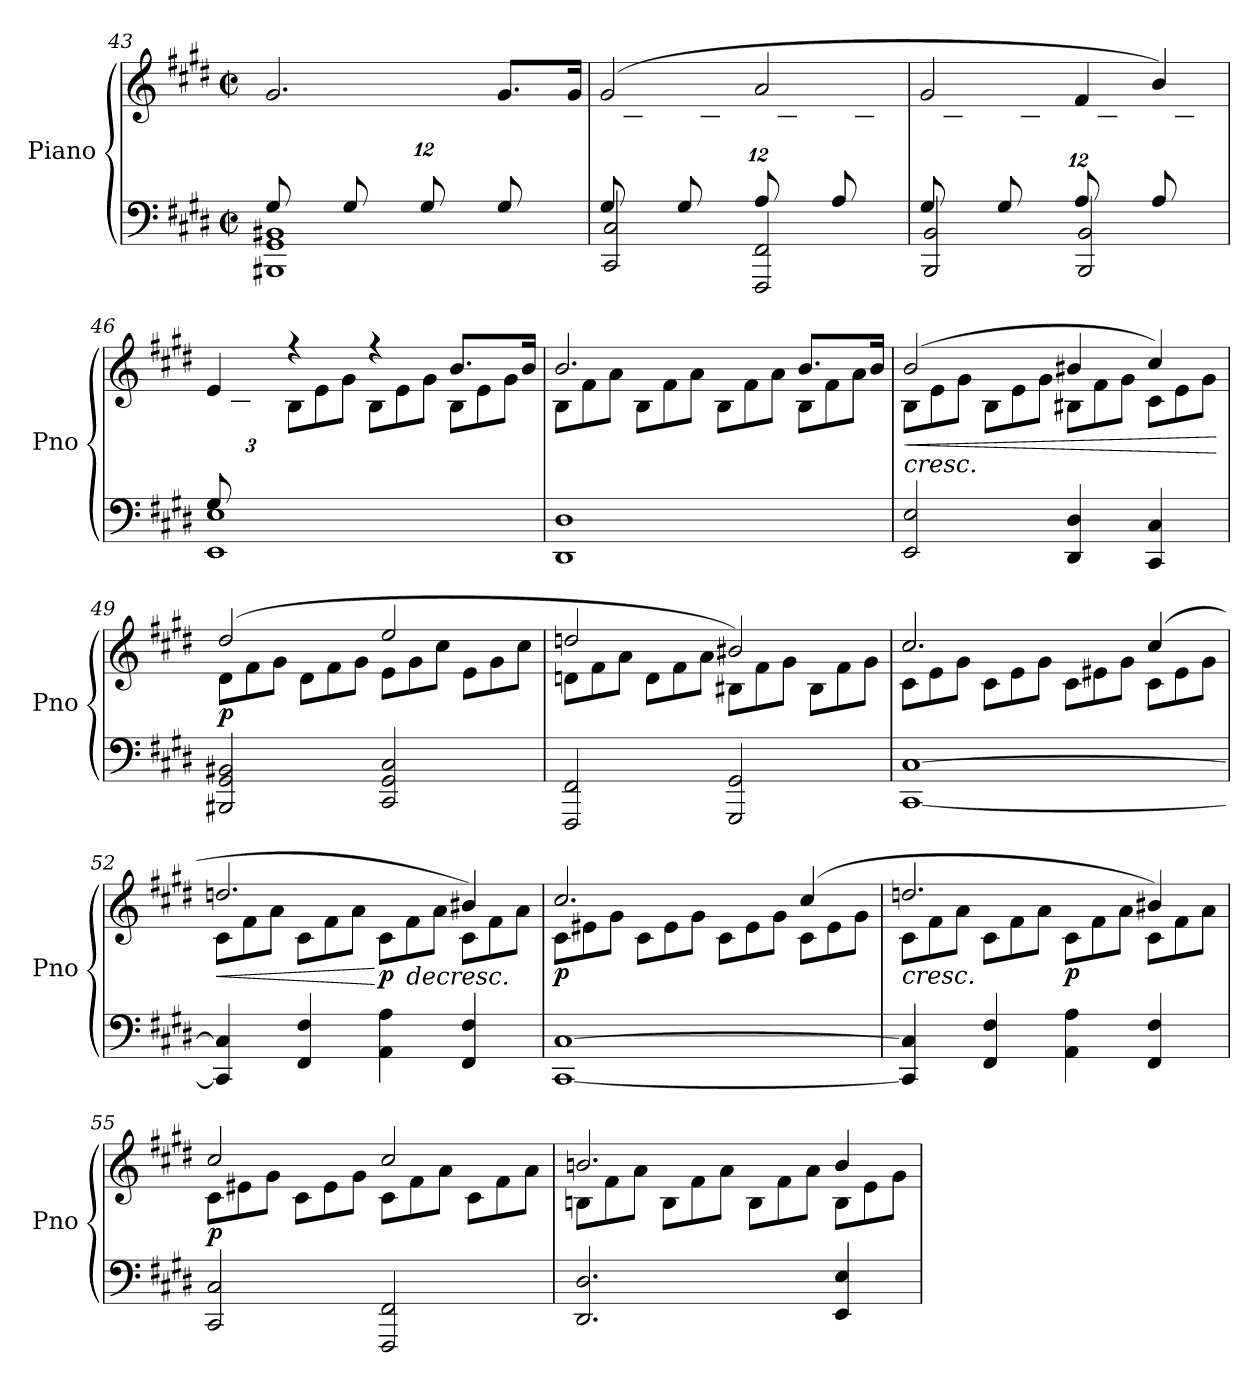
**kern	**kern	**dynam
*part1	*part1	*part1
*staff2	*staff1	*staff1/2
*I"Piano	*	*
*I'Pno	*	*
!!LO:LB:g=z
*clefF4	*clefG2	*
*k[f#c#g#d#]	*k[f#c#g#d#]	*
*M4/4	*M4/4	*
*met(c|)	*met(c|)	*
*Xtuplet	*	*
=43	=43	=43
*^	*^	*
12G#/L	1BBB#X 1GG# 1BB#X	2.g#/	12ryy	.
6ryy	.	.	12d#\	.
.	.	.	12f#\J	.
12G#/L	.	.	12ryy	.
6ryy	.	.	12d#\	.
.	.	.	12f#\J	.
12G#/L	.	.	12ryy	.
6ryy	.	.	12d#\	.
.	.	.	12f#\J	.
12G#/L	.	8.g#/L	12ryy	.
6ryy	.	.	12d#\	.
.	.	.	12f#\J	.
.	.	16g#/Jk	.	.
=44	=44	=44	=44	=44
12G#/L	2CC#/ 2C#/	(>2g#/	12ryy	.
6ryy	.	.	12c#\	.
.	.	.	12e\J	.
12G#/L	.	.	12ryy	.
6ryy	.	.	12c#\	.
.	.	.	12e\J	.
12A/L	2FFF#/ 2FF#/	2a/	12ryy	.
6ryy	.	.	12c#\	.
.	.	.	12f#\J	.
12A/L	.	.	12ryy	.
6ryy	.	.	12c#\	.
.	.	.	12f#\J	.
=45	=45	=45	=45	=45
12G#/L	2BBB/ 2BB/	2g#/	12ryy	.
6ryy	.	.	12B\	.
.	.	.	12e\J	.
12G#/L	.	.	12ryy	.
6ryy	.	.	12B\	.
.	.	.	12e\J	.
12A/L	2BBB/ 2BB/	4f#/	12ryy	.
6ryy	.	.	12B\	.
.	.	.	12d#\J	.
12A/L	.	4b/)	12ryy	.
6ryy	.	.	12B\	.
.	.	.	12d#\J	.
=46	=46	=46	=46	=46
12G#/L	1EE 1E	4e/	12ryy	.
12%11ryy	.	.	12B\	.
.	.	.	12e\J	.
*	*	*	*Xtuplet	*
.	.	4r	12B\L	.
.	.	.	12e\	.
.	.	.	12g#\J	.
.	.	4r	12B\L	.
.	.	.	12e\	.
.	.	.	12g#\J	.
.	.	8.b/L	12B\L	.
.	.	.	12e\	.
.	.	.	12g#\J	.
.	.	16b/Jk	.	.
*v	*v	*	*	*
!!LO:PB:g=z	!!
=47	=47	=47	=47
1DD# 1D#	2.b/	12B\L	.
.	.	12f#\	.
.	.	12a\J	.
.	.	12B\L	.
.	.	12f#\	.
.	.	12a\J	.
.	.	12B\L	.
.	.	12f#\	.
.	.	12a\J	.
.	8.b/L	12B\L	.
.	.	12f#\	.
.	.	12a\J	.
.	16b/Jk	.	.
=48	=48	=48	=48
!	!LO:TX:b:i:t=cresc.	!	!
!	!	!	!LO:HP:b
2EE/ 2E/	(>2b/	12B\L	<
.	.	12e\	.
.	.	12g#\J	.
.	.	12B\L	.
.	.	12e\	.
.	.	12g#\J	.
4DD#/ 4D#/	4b#X/	12B#X\L	.
.	.	12f#\	.
.	.	12g#\J	.
4CC#/ 4C#/	4cc#/)	12c#\L	.
.	.	12e\	.
.	.	12g#\J	.
*	*v	*v	*
.	.	[
=49	=49	=49
*	*^	*
!	!	!	!LO:DY:b
2BBB#X/ 2GG#/ 2BB#X/	(>2dd#/	12d#\L	p
.	.	12f#\	.
.	.	12g#\J	.
.	.	12d#\L	.
.	.	12f#\	.
.	.	12g#\J	.
2CC#/ 2GG#/ 2C#/	2ee/	12e\L	.
.	.	12g#\	.
.	.	12cc#\J	.
.	.	12e\L	.
.	.	12g#\	.
.	.	12cc#\J	.
!!LO:LB:g=z	!!
=50	=50	=50	=50
2FFF#/ 2FF#/	2ddn/	12dn\L	.
.	.	12f#\	.
.	.	12a\J	.
.	.	12d\L	.
.	.	12f#\	.
.	.	12a\J	.
2GGG#/ 2GG#/	2b#X/)	12B#X\L	.
.	.	12f#\	.
.	.	12g#\J	.
.	.	12B#\L	.
.	.	12f#\	.
.	.	12g#\J	.
!!LO:LB:g=z	!!
=51	=51	=51	=51
[1CC# [1C#	2.cc#/	12c#\L	.
.	.	12e\	.
.	.	12g#\J	.
.	.	12c#\L	.
.	.	12e\	.
.	.	12g#\J	.
.	.	12c#\L	.
.	.	12e#X\	.
.	.	12g#\J	.
.	(>4cc#/	12c#\L	.
.	.	12e#\	.
.	.	12g#\J	.
=52	=52	=52	=52
!	!	!	!LO:HP:b
4CC#/] 4C#/]	2.ddn/	12c#\L	<
.	.	12f#\	.
.	.	12a\J	.
4FF#/ 4F#/	.	12c#\L	.
.	.	12f#\	.
.	.	12a\J	.
!	!	!	!LO:DY:n=1:b
4AA\ 4A\	.	12c#\L	[ p
!	!	!	!LO:HP:b
.	.	12f#\	>
.	.	12a\J	.
4FF#/ 4F#/	4b#X/)	12c#\L	.
.	.	12f#\	.
.	.	12a\J	.
=53	=53	=53	=53
!	!	!	!LO:DY:b
[1CC# [1C#	2.cc#/	12c#\L	p
.	.	12e#X\	.
.	.	12g#\J	.
.	.	12c#\L	.
.	.	12e#\	.
.	.	12g#\J	.
.	.	12c#\L	.
.	.	12e#\	.
.	.	12g#\J	.
.	(>4cc#/	12c#\L	.
.	.	12e#\	.
.	.	12g#\J	.
=54	=54	=54	=54
!	!	!	!LO:HP:b
4CC#/] 4C#/]	2.ddn/	12c#\L	<
.	.	12f#\	.
.	.	12a\J	.
4FF#/ 4F#/	.	12c#\L	.
.	.	12f#\	.
.	.	12a\J	.
!	!	!	!LO:DY:b
4AA\ 4A\	.	12c#\L	p
.	.	12f#\	[
.	.	12a\J	.
4FF#/ 4F#/	4b#X/)	12c#\L	.
.	.	12f#\	.
.	.	12a\J	.
*	*v	*v	*
.	.	]
!!LO:PB:g=z
=55	=55	=55
*	*^	*
!	!	!	!LO:DY:b
2CC#/ 2C#/	2cc#/	12c#\L	p
.	.	12e#X\	.
.	.	12g#\J	.
.	.	12c#\L	.
.	.	12e#\	.
.	.	12g#\J	.
2FFF#/ 2FF#/	2cc#/	12c#\L	.
.	.	12f#\	.
.	.	12a\J	.
.	.	12c#\L	.
.	.	12f#\	.
.	.	12a\J	.
=56	=56	=56	=56
2.DD#/ 2.D#/	2.bn/	12Bn\L	.
.	.	12f#\	.
.	.	12a\J	.
.	.	12B\L	.
.	.	12f#\	.
.	.	12a\J	.
.	.	12B\L	.
.	.	12f#\	.
.	.	12a\J	.
4EE/ 4E/	4b/	12B\L	.
.	.	12e\	.
.	.	12g#\J	.
*	*v	*v	*
=	=	=
*-	*-	*-
